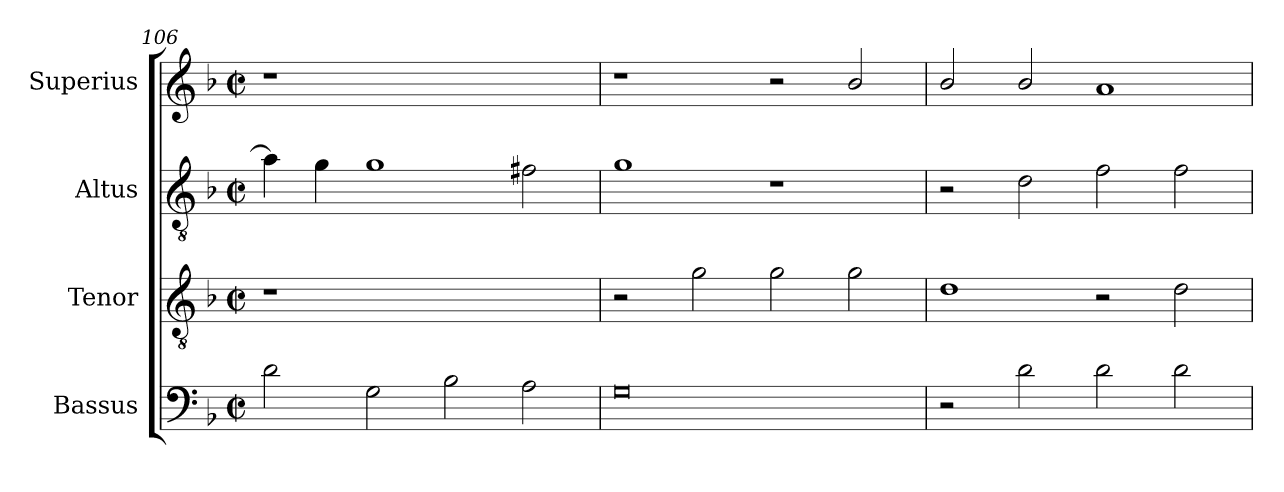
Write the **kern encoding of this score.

**kern	**kern	**kern	**kern
*part4	*part3	*part2	*part1
*staff4	*staff3	*staff2	*staff1
*I"Bassus	*I"Tenor	*I"Altus	*I"Superius
*I'B.	*I'T.	*	*I'S.
*clefF4	*clefGv2	*clefGv2	*clefG2
*	*ITrd7c12	*ITrd7c12	*
*k[b-]	*k[b-]	*k[b-]	*k[b-]
*F:	*F:	*F:	*F:
*M2/2	*M2/2	*M2/2	*M2/2
*met(c|)	*met(c|)	*met(c|)	*met(c|)
=106	=106	=106	=106
!	!LO:N:vis=1	!	!LO:N:vis=1
2di\	1r	4Ai\]	1r
.	.	4Gi\	.
2Gi\	.	1Gi	.
2B-i\	1ryy	.	1ryy
2Ai\	.	2F#Xi\	.
=107	=107	=107	=107
0Gi	2r	1Gi	1r
.	2Gi\	.	.
.	2Gi\	1r	2r
.	2Gi\	.	2b-i/
!!LO:PB:g=z
=108	=108	=108	=108
2r	1Di	2r	2b-i/
2di\	.	2Di\	2b-i/
2di\	2r	2Fi\	1ai
2di\	2Di\	2Fi\	.
=	=	=	=
*-	*-	*-	*-
